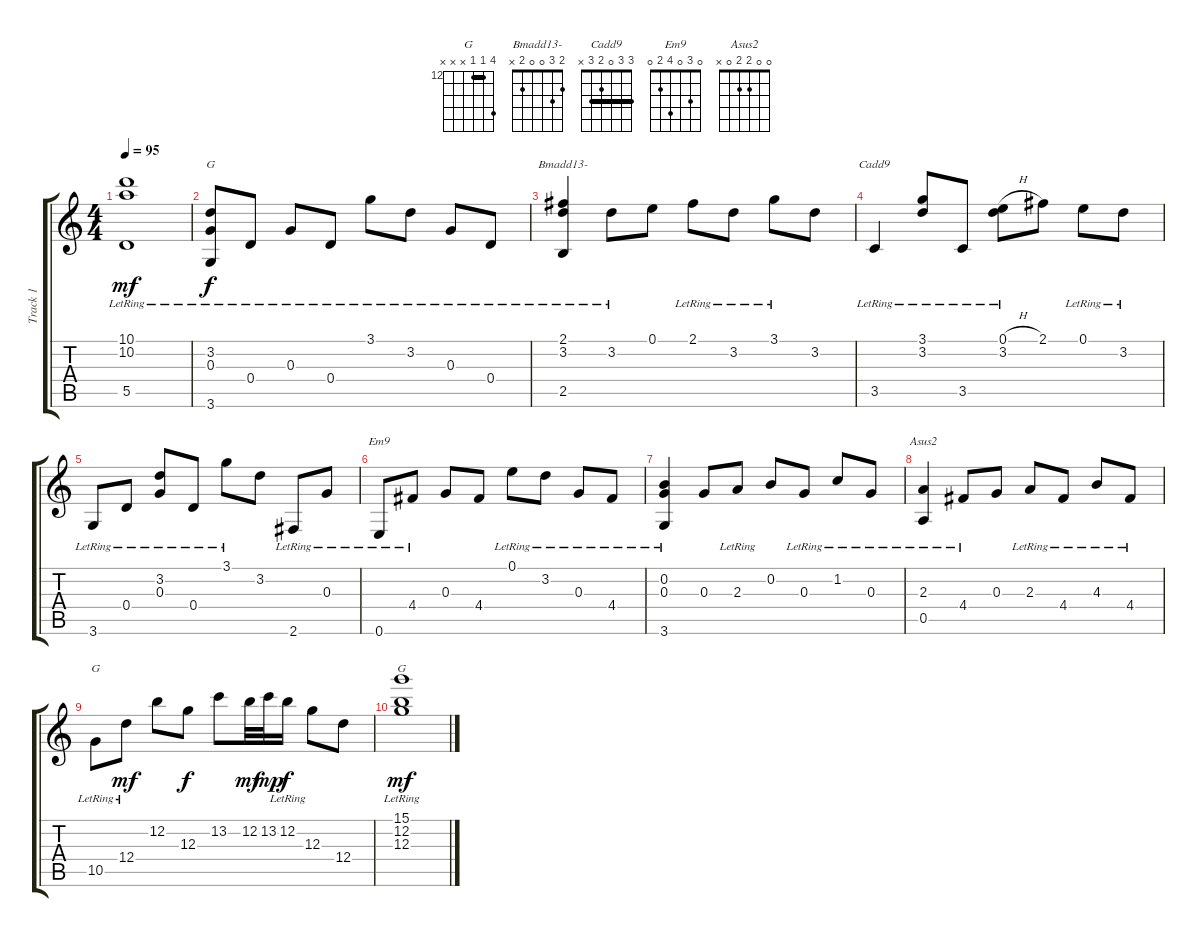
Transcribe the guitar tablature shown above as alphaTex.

\track ("Track 1" "Track 1") {instrument acousticguitarnylon}
\staff {score tabs}
\tuning (E4 B3 G3 D3 A2 E2) {hide}
\chord ("G" 3 3 0 0 2 3) {barre 3}
\chord ("Bmadd13-" 2 3 0 0 2 x)
\chord ("Cadd9" 3 3 0 2 3 x) {barre 3}
\chord ("Em9" 0 3 0 4 2 0)
\chord ("Asus2" 0 0 2 2 0 x)
\chord ("G" x 12 12 12 10 x) {firstfret 10 barre 12}
\chord ("G" 15 12 12 x x x) {firstfret 12 barre 12}
\ts (4 4)
\tempo 95
\clef g2
\ks c
(10.1{lr} 10.2{lr} 5.5{lr}).1{dy mf} |
(3.2{lr} 0.3{lr} 3.6{lr}).8{ch "G" dy f} 0.4{lr}.8 0.3{lr}.8 0.4{lr}.8 3.1{lr}.8 3.2{lr}.8 0.3{lr}.8 0.4{lr}.8 |
(2.1{lr} 3.2{lr} 2.5{lr}).4{ch "Bmadd13-"} 3.2{lr}.8 0.1.8 2.1{lr}.8 3.2{lr}.8 3.1{lr}.8 3.2.8 |
3.5{lr}.4{ch "Cadd9"} (3.1{lr} 3.2).8 3.5{lr}.8 (0.1{h} 3.2{lr}).8 2.1.8 0.1{lr}.8 3.2{lr}.8 |
3.6{lr}.8 0.4{lr}.8 (3.2{lr} 0.3{lr}).8 0.4{lr}.8 3.1{lr}.8 3.2.8 2.6{lr}.8 0.3{lr}.8 |
0.6{lr}.8{ch "Em9"} 4.4{lr}.8 0.3.8 4.4.8 0.1{lr}.8 3.2{lr}.8 0.3{lr}.8 4.4{lr}.8 |
(0.2{lr} 0.3{lr} 3.6{lr}).4 0.3.8 2.3{lr}.8 0.2.8 0.3{lr}.8 1.2{lr}.8 0.3{lr}.8 |
(2.3{lr} 0.5{lr}).4{ch "Asus2"} 4.4{lr}.8 0.3.8 2.3{lr}.8 4.4{lr}.8 4.3{lr}.8 4.4{lr}.8 |
10.5{lr}.8{ch "G"} 12.4{lr}.8{dy mf} 12.2.8 12.3.8{dy f} 13.2.8 12.2.32{dy mf} 13.2.32{dy mp} 12.2{lr}.16{dy f} 12.3{lr}.8 12.4.8 |
(15.1 12.2{lr} 12.3{lr}).1{ch "G" dy mf}
